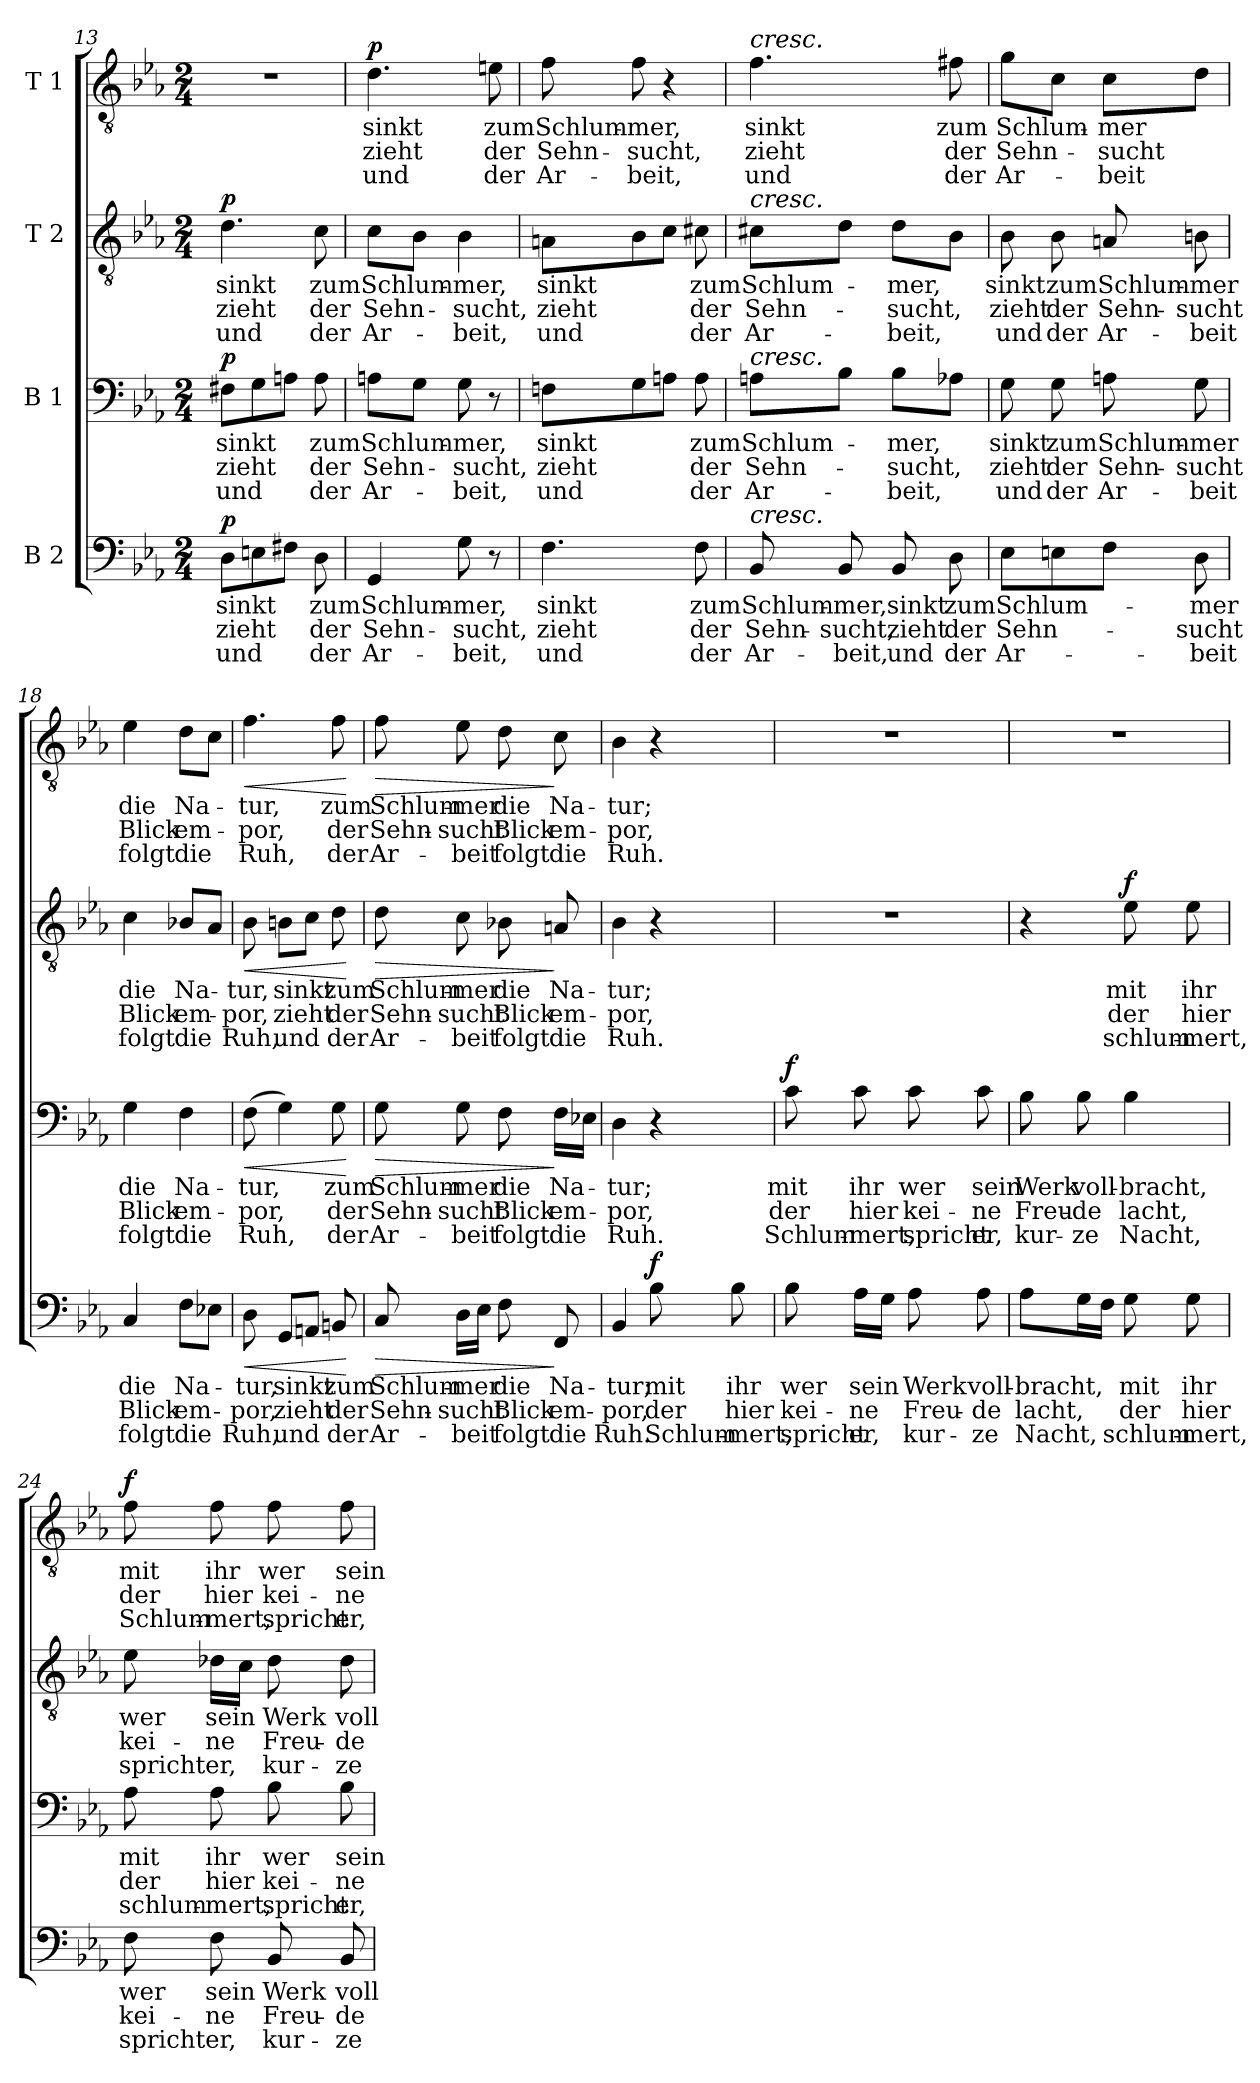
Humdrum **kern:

**kern	**text	**text	**text	**dynam	**kern	**text	**text	**text	**dynam	**kern	**text	**text	**text	**dynam	**kern	**text	**text	**text	**dynam
*part4	*part4	*part4	*part4	*part4	*part3	*part3	*part3	*part3	*part3	*part2	*part2	*part2	*part2	*part2	*part1	*part1	*part1	*part1	*part1
*staff4	*staff4	*staff4	*staff4	*staff4	*staff3	*staff3	*staff3	*staff3	*staff3	*staff2	*staff2	*staff2	*staff2	*staff2	*staff1	*staff1	*staff1	*staff1	*staff1
*I"B 2	*	*	*	*	*I"B 1	*	*	*	*	*I"T 2	*	*	*	*	*I"T 1	*	*	*	*
*clefF4	*	*	*	*	*clefF4	*	*	*	*	*clefGv2	*	*	*	*	*clefGv2	*	*	*	*
*k[b-e-a-]	*	*	*	*	*k[b-e-a-]	*	*	*	*	*k[b-e-a-]	*	*	*	*	*k[b-e-a-]	*	*	*	*
*M2/4	*	*	*	*	*M2/4	*	*	*	*	*M2/4	*	*	*	*	*M2/4	*	*	*	*
=13	=13	=13	=13	=13	=13	=13	=13	=13	=13	=13	=13	=13	=13	=13	=13	=13	=13	=13	=13
!	!LO:LY:b	!LO:LY:b	!LO:LY:b	!LO:DY:a	!	!LO:LY:b	!LO:LY:b	!LO:LY:b	!LO:DY:a	!	!LO:LY:b	!LO:LY:b	!LO:LY:b	!LO:DY:a	!	!	!	!	!
8D\L	sinkt	zieht	und	p	8F#X\L	sinkt	zieht	und	p	4.d\	sinkt	zieht	und	p	2r	.	.	.	.
8En\	.	.	.	.	8G\	.	.	.	.	.	.	.	.	.	.	.	.	.	.
8F#X\J	.	.	.	.	8An\J	.	.	.	.	.	.	.	.	.	.	.	.	.	.
!	!LO:LY:b	!LO:LY:b	!LO:LY:b	!	!	!LO:LY:b	!LO:LY:b	!LO:LY:b	!	!	!LO:LY:b	!LO:LY:b	!LO:LY:b	!	!	!	!	!	!
8D\	zum	der	der	.	8A\	zum	der	der	.	8c\	zum	der	der	.	.	.	.	.	.
!!LO:LB:g=z
=14	=14	=14	=14	=14	=14	=14	=14	=14	=14	=14	=14	=14	=14	=14	=14	=14	=14	=14	=14
!	!LO:LY:b	!LO:LY:b	!LO:LY:b	!	!	!LO:LY:b	!LO:LY:b	!LO:LY:b	!	!	!LO:LY:b	!LO:LY:b	!LO:LY:b	!	!	!LO:LY:b	!LO:LY:b	!LO:LY:b	!LO:DY:a
4GG/	Schlum-	Sehn-	Ar-	.	8An\L	Schlum-	Sehn-	Ar-	.	8c\L	Schlum-	Sehn-	Ar-	.	4.d\	sinkt	zieht	und	p
.	.	.	.	.	8G\J	.	.	.	.	8B-\J	.	.	.	.	.	.	.	.	.
!	!LO:LY:b	!LO:LY:b	!LO:LY:b	!	!	!LO:LY:b	!LO:LY:b	!LO:LY:b	!	!	!LO:LY:b	!LO:LY:b	!LO:LY:b	!	!	!	!	!	!
8G\	-mer,	-sucht,	-beit,	.	8G\	-mer,	-sucht,	-beit,	.	4B-\	-mer,	-sucht,	-beit,	.	.	.	.	.	.
!	!	!	!	!	!	!	!	!	!	!	!	!	!	!	!	!LO:LY:b	!LO:LY:b	!LO:LY:b	!
8r	.	.	.	.	8r	.	.	.	.	.	.	.	.	.	8en\	zum	der	der	.
=15	=15	=15	=15	=15	=15	=15	=15	=15	=15	=15	=15	=15	=15	=15	=15	=15	=15	=15	=15
!	!LO:LY:b	!LO:LY:b	!LO:LY:b	!	!	!LO:LY:b	!LO:LY:b	!LO:LY:b	!	!	!LO:LY:b	!LO:LY:b	!LO:LY:b	!	!	!LO:LY:b	!LO:LY:b	!LO:LY:b	!
4.F\	sinkt	zieht	und	.	8Fn\L	sinkt	zieht	und	.	8An\L	sinkt	zieht	und	.	8f\	Schlum-	Sehn-	Ar-	.
!	!	!	!	!	!	!	!	!	!	!	!	!	!	!	!	!LO:LY:b	!LO:LY:b	!LO:LY:b	!
.	.	.	.	.	8G\	.	.	.	.	8B-\	.	.	.	.	8f\	-mer,	-sucht,	-beit,	.
.	.	.	.	.	8An\J	.	.	.	.	8c\J	.	.	.	.	4r	.	.	.	.
!	!LO:LY:b	!LO:LY:b	!LO:LY:b	!	!	!LO:LY:b	!LO:LY:b	!LO:LY:b	!	!	!LO:LY:b	!LO:LY:b	!LO:LY:b	!	!	!	!	!	!
8F\	zum	der	der	.	8A\	zum	der	der	.	8c#X\	zum	der	der	.	.	.	.	.	.
=16	=16	=16	=16	=16	=16	=16	=16	=16	=16	=16	=16	=16	=16	=16	=16	=16	=16	=16	=16
!	!	!	!	!	!	!	!	!	!	!	!	!	!	!	!LO:TX:a:i:t=cresc.	!	!	!	!
!	!	!	!	!	!	!	!	!	!	!LO:TX:a:i:t=cresc.	!	!	!	!	!	!	!	!	!
!	!	!	!	!	!LO:TX:a:i:t=cresc.	!	!	!	!	!	!	!	!	!	!	!	!	!	!
!LO:TX:a:i:t=cresc.	!	!	!	!	!	!	!	!	!	!	!	!	!	!	!	!	!	!	!
!	!LO:LY:b	!LO:LY:b	!LO:LY:b	!	!	!LO:LY:b	!LO:LY:b	!LO:LY:b	!	!	!LO:LY:b	!LO:LY:b	!LO:LY:b	!	!	!LO:LY:b	!LO:LY:b	!LO:LY:b	!
8BB-/	Schlum-	Sehn-	Ar-	.	8An\L	Schlum-	Sehn-	Ar-	.	8c#X\L	Schlum-	Sehn-	Ar-	.	4.f\	sinkt	zieht	und	.
!	!LO:LY:b	!LO:LY:b	!LO:LY:b	!	!	!	!	!	!	!	!	!	!	!	!	!	!	!	!
8BB-/	-mer,	-sucht,	-beit,	.	8B-\J	.	.	.	.	8d\J	.	.	.	.	.	.	.	.	.
!	!LO:LY:b	!LO:LY:b	!LO:LY:b	!	!	!LO:LY:b	!LO:LY:b	!LO:LY:b	!	!	!LO:LY:b	!LO:LY:b	!LO:LY:b	!	!	!	!	!	!
8BB-/	sinkt	zieht	und	.	8B-\L	-mer,	-sucht,	-beit,	.	8d\L	-mer,	-sucht,	-beit,	.	.	.	.	.	.
!	!LO:LY:b	!LO:LY:b	!LO:LY:b	!	!	!	!	!	!	!	!	!	!	!	!	!LO:LY:b	!LO:LY:b	!LO:LY:b	!
8D\	zum	der	der	.	8A-X\J	.	.	.	.	8B-\J	.	.	.	.	8f#X\	zum	der	der	.
=17	=17	=17	=17	=17	=17	=17	=17	=17	=17	=17	=17	=17	=17	=17	=17	=17	=17	=17	=17
!	!LO:LY:b	!LO:LY:b	!LO:LY:b	!	!	!LO:LY:b	!LO:LY:b	!LO:LY:b	!	!	!LO:LY:b	!LO:LY:b	!LO:LY:b	!	!	!LO:LY:b	!LO:LY:b	!LO:LY:b	!
8E-\L	-Schlum-	Sehn-	Ar-	.	8G\	sinkt	zieht	und	.	8B-\	sinkt	zieht	und	.	8g\L	Schlum-	Sehn-	Ar-	.
!	!	!	!	!	!	!LO:LY:b	!LO:LY:b	!LO:LY:b	!	!	!LO:LY:b	!LO:LY:b	!LO:LY:b	!	!	!	!	!	!
8En\	.	.	.	.	8G\	zum	der	der	.	8B-\	zum	der	der	.	8c\J	.	.	.	.
!	!	!	!	!	!	!LO:LY:b	!LO:LY:b	!LO:LY:b	!	!	!LO:LY:b	!LO:LY:b	!LO:LY:b	!	!	!LO:LY:b	!LO:LY:b	!LO:LY:b	!
8F\J	.	.	.	.	8An\	Schlum-	Sehn-	Ar-	.	8An/	Schlum-	Sehn-	Ar-	.	8c\L	-mer	-sucht	-beit	.
!	!LO:LY:b	!LO:LY:b	!LO:LY:b	!	!	!LO:LY:b	!LO:LY:b	!LO:LY:b	!	!	!LO:LY:b	!LO:LY:b	!LO:LY:b	!	!	!	!	!	!
8D\	-mer	-sucht	-beit	.	8G\	-mer	-sucht	-beit	.	8Bn\	-mer	-sucht	-beit	.	8d\J	.	.	.	.
!!LO:PB:g=z
=18	=18	=18	=18	=18	=18	=18	=18	=18	=18	=18	=18	=18	=18	=18	=18	=18	=18	=18	=18
!	!LO:LY:b	!LO:LY:b	!LO:LY:b	!	!	!LO:LY:b	!LO:LY:b	!LO:LY:b	!	!	!LO:LY:b	!LO:LY:b	!LO:LY:b	!	!	!LO:LY:b	!LO:LY:b	!LO:LY:b	!
4C/	die	Blick	folgt	.	4G\	die	Blick	folgt	.	4c\	die	Blick	folgt	.	4e-\	die	Blick	folgt	.
!	!LO:LY:b	!LO:LY:b	!LO:LY:b	!	!	!LO:LY:b	!LO:LY:b	!LO:LY:b	!	!	!LO:LY:b	!LO:LY:b	!LO:LY:b	!	!	!LO:LY:b	!LO:LY:b	!LO:LY:b	!
8F\L	Na-	em-	die	.	4F\	Na-	em-	die	.	8B-X/L	Na-	em-	die	.	8d\L	Na-	em-	die	.
8E-X\J	.	.	.	.	.	.	.	.	.	8A-/J	.	.	.	.	8c\J	.	.	.	.
=19	=19	=19	=19	=19	=19	=19	=19	=19	=19	=19	=19	=19	=19	=19	=19	=19	=19	=19	=19
!	!LO:LY:b	!LO:LY:b	!LO:LY:b	!LO:HP:b	!	!LO:LY:b	!LO:LY:b	!LO:LY:b	!LO:HP:b	!	!LO:LY:b	!LO:LY:b	!LO:LY:b	!LO:HP:b	!	!LO:LY:b	!LO:LY:b	!LO:LY:b	!LO:HP:b
8D\	-tur,	-por,	Ruh,	<	(8F\	-tur,	-por,	Ruh,	<	8B-\	-tur,	-por,	Ruh,	<	4.f\	-tur,	-por,	Ruh,	<
!	!LO:LY:b	!LO:LY:b	!LO:LY:b	!	!	!	!	!	!	!	!LO:LY:b	!LO:LY:b	!LO:LY:b	!	!	!	!	!	!
8GG/L	sinkt	zieht	und	.	4G\)	.	.	.	.	8Bn\L	sinkt	zieht	und	.	.	.	.	.	.
8AAn/J	.	.	.	.	.	.	.	.	.	8c\J	.	.	.	.	.	.	.	.	.
!	!LO:LY:b	!LO:LY:b	!LO:LY:b	!	!	!LO:LY:b	!LO:LY:b	!LO:LY:b	!	!	!LO:LY:b	!LO:LY:b	!LO:LY:b	!	!	!LO:LY:b	!LO:LY:b	!LO:LY:b	!
8BBn/	zum	der	der	.	8G\	zum	der	der	.	8d\	zum	der	der	.	8f\	zum	der	der	.
.	.	.	.	[	.	.	.	.	[	.	.	.	.	[	.	.	.	.	[
=20	=20	=20	=20	=20	=20	=20	=20	=20	=20	=20	=20	=20	=20	=20	=20	=20	=20	=20	=20
!	!LO:LY:b	!LO:LY:b	!LO:LY:b	!LO:HP:b	!	!LO:LY:b	!LO:LY:b	!LO:LY:b	!LO:HP:b	!	!LO:LY:b	!LO:LY:b	!LO:LY:b	!LO:HP:b	!	!LO:LY:b	!LO:LY:b	!LO:LY:b	!LO:HP:b
8C/	Schlum-	Sehn-	Ar-	>	8G\	Schlum-	Sehn-	Ar-	>	8d\	Schlum-	Sehn-	Ar-	>	8f\	Schlum-	Sehn-	Ar-	>
!	!LO:LY:b	!LO:LY:b	!LO:LY:b	!	!	!LO:LY:b	!LO:LY:b	!LO:LY:b	!	!	!LO:LY:b	!LO:LY:b	!LO:LY:b	!	!	!LO:LY:b	!LO:LY:b	!LO:LY:b	!
16D\LL	-mer	-sucht	-beit	.	8G\	-mer	-sucht	-beit	.	8c\	-mer	-sucht	-beit	.	8e-\	-mer	-sucht	-beit	.
16E-\JJ	.	.	.	.	.	.	.	.	.	.	.	.	.	.	.	.	.	.	.
!	!LO:LY:b	!LO:LY:b	!LO:LY:b	!	!	!LO:LY:b	!LO:LY:b	!LO:LY:b	!	!	!LO:LY:b	!LO:LY:b	!LO:LY:b	!	!	!LO:LY:b	!LO:LY:b	!LO:LY:b	!
8F\	die	Blick	folgt	.	8F\	die	Blick	folgt	.	8B-X\	die	Blick	folgt	.	8d\	die	Blick	folgt	.
!	!LO:LY:b	!LO:LY:b	!LO:LY:b	!	!	!LO:LY:b	!LO:LY:b	!LO:LY:b	!	!	!LO:LY:b	!LO:LY:b	!LO:LY:b	!	!	!LO:LY:b	!LO:LY:b	!LO:LY:b	!
8FF/	Na-	em-	die	]	16F\LL	Na-	em-	die	]	8An/	Na-	em-	die	]	8c\	Na-	em-	die	]
.	.	.	.	.	16E-X\JJ	.	.	.	.	.	.	.	.	.	.	.	.	.	.
=21	=21	=21	=21	=21	=21	=21	=21	=21	=21	=21	=21	=21	=21	=21	=21	=21	=21	=21	=21
!	!LO:LY:b	!LO:LY:b	!LO:LY:b	!	!	!LO:LY:b	!LO:LY:b	!LO:LY:b	!	!	!LO:LY:b	!LO:LY:b	!LO:LY:b	!	!	!LO:LY:b	!LO:LY:b	!LO:LY:b	!
4BB-/	-tur;	-por,	Ruh.	.	4D\	-tur;	-por,	Ruh.	.	4B-\	-tur;	-por,	Ruh.	.	4B-\	-tur;	-por,	Ruh.	.
!	!LO:LY:b	!LO:LY:b	!LO:LY:b	!LO:DY:a	!	!	!	!	!	!	!	!	!	!	!	!	!	!	!
8B-\	mit	der	Schlum-	f	4r	.	.	.	.	4r	.	.	.	.	4r	.	.	.	.
!	!LO:LY:b	!LO:LY:b	!LO:LY:b	!	!	!	!	!	!	!	!	!	!	!	!	!	!	!	!
8B-\	ihr	hier	-mert,	.	.	.	.	.	.	.	.	.	.	.	.	.	.	.	.
!!LO:LB:g=z
=22	=22	=22	=22	=22	=22	=22	=22	=22	=22	=22	=22	=22	=22	=22	=22	=22	=22	=22	=22
!	!LO:LY:b	!LO:LY:b	!LO:LY:b	!	!	!LO:LY:b	!LO:LY:b	!LO:LY:b	!LO:DY:a	!	!	!	!	!	!	!	!	!	!
8B-\	wer	kei-	spricht	.	8c\	mit	der	Schlum-	f	2r	.	.	.	.	2r	.	.	.	.
!	!LO:LY:b	!LO:LY:b	!LO:LY:b	!	!	!LO:LY:b	!LO:LY:b	!LO:LY:b	!	!	!	!	!	!	!	!	!	!	!
16A-\LL	sein	-ne	er,	.	8c\	ihr	hier	-mert,	.	.	.	.	.	.	.	.	.	.	.
16G\JJ	.	.	.	.	.	.	.	.	.	.	.	.	.	.	.	.	.	.	.
!	!LO:LY:b	!LO:LY:b	!LO:LY:b	!	!	!LO:LY:b	!LO:LY:b	!LO:LY:b	!	!	!	!	!	!	!	!	!	!	!
8A-\	Werk	Freu-	kur-	.	8c\	wer	kei-	spricht	.	.	.	.	.	.	.	.	.	.	.
!	!LO:LY:b	!LO:LY:b	!LO:LY:b	!	!	!LO:LY:b	!LO:LY:b	!LO:LY:b	!	!	!	!	!	!	!	!	!	!	!
8A-\	voll-	-de	-ze	.	8c\	sein	-ne	er,	.	.	.	.	.	.	.	.	.	.	.
=23	=23	=23	=23	=23	=23	=23	=23	=23	=23	=23	=23	=23	=23	=23	=23	=23	=23	=23	=23
!	!LO:LY:b	!LO:LY:b	!LO:LY:b	!	!	!LO:LY:b	!LO:LY:b	!LO:LY:b	!	!	!	!	!	!	!	!	!	!	!
8A-\L	-bracht,	lacht,	Nacht,	.	8B-\	Werk	Freu-	kur-	.	4r	.	.	.	.	2r	.	.	.	.
!	!	!	!	!	!	!LO:LY:b	!LO:LY:b	!LO:LY:b	!	!	!	!	!	!	!	!	!	!	!
16G\L	.	.	.	.	8B-\	voll-	-de	-ze	.	.	.	.	.	.	.	.	.	.	.
16F\JJ	.	.	.	.	.	.	.	.	.	.	.	.	.	.	.	.	.	.	.
!	!LO:LY:b	!LO:LY:b	!LO:LY:b	!	!	!LO:LY:b	!LO:LY:b	!LO:LY:b	!	!	!LO:LY:b	!LO:LY:b	!LO:LY:b	!LO:DY:a	!	!	!	!	!
8G\	mit	der	schlum-	.	4B-\	-bracht,	lacht,	Nacht,	.	8e-\	mit	der	schlum-	f	.	.	.	.	.
!	!LO:LY:b	!LO:LY:b	!LO:LY:b	!	!	!	!	!	!	!	!LO:LY:b	!LO:LY:b	!LO:LY:b	!	!	!	!	!	!
8G\	ihr	hier	-mert,	.	.	.	.	.	.	8e-\	ihr	hier	-mert,	.	.	.	.	.	.
=24	=24	=24	=24	=24	=24	=24	=24	=24	=24	=24	=24	=24	=24	=24	=24	=24	=24	=24	=24
!	!LO:LY:b	!LO:LY:b	!LO:LY:b	!	!	!LO:LY:b	!LO:LY:b	!LO:LY:b	!	!	!LO:LY:b	!LO:LY:b	!LO:LY:b	!	!	!LO:LY:b	!LO:LY:b	!LO:LY:b	!LO:DY:a
8F\	wer	kei-	spricht	.	8A-\	mit	der	schlum-	.	8e-\	wer	kei-	spricht	.	8f\	mit	der	Schlum-	f
!	!LO:LY:b	!LO:LY:b	!LO:LY:b	!	!	!LO:LY:b	!LO:LY:b	!LO:LY:b	!	!	!LO:LY:b	!LO:LY:b	!LO:LY:b	!	!	!LO:LY:b	!LO:LY:b	!LO:LY:b	!
8F\	sein	-ne	er,	.	8A-\	ihr	hier	-mert,	.	16d-X\LL	sein	-ne	er,	.	8f\	ihr	hier	-mert,	.
.	.	.	.	.	.	.	.	.	.	16c\JJ	.	.	.	.	.	.	.	.	.
!	!LO:LY:b	!LO:LY:b	!LO:LY:b	!	!	!LO:LY:b	!LO:LY:b	!LO:LY:b	!	!	!LO:LY:b	!LO:LY:b	!LO:LY:b	!	!	!LO:LY:b	!LO:LY:b	!LO:LY:b	!
8BB-/	Werk	Freu-	kur-	.	8B-\	wer	kei-	spricht	.	8d-\	Werk	Freu-	kur-	.	8f\	wer	kei-	spricht	.
!	!LO:LY:b	!LO:LY:b	!LO:LY:b	!	!	!LO:LY:b	!LO:LY:b	!LO:LY:b	!	!	!LO:LY:b	!LO:LY:b	!LO:LY:b	!	!	!LO:LY:b	!LO:LY:b	!LO:LY:b	!
8BB-/	voll-	-de	-ze	.	8B-\	sein	-ne	er,	.	8d-\	voll-	-de	-ze	.	8f\	sein	-ne	er,	.
=	=	=	=	=	=	=	=	=	=	=	=	=	=	=	=	=	=	=	=
*-	*-	*-	*-	*-	*-	*-	*-	*-	*-	*-	*-	*-	*-	*-	*-	*-	*-	*-	*-
